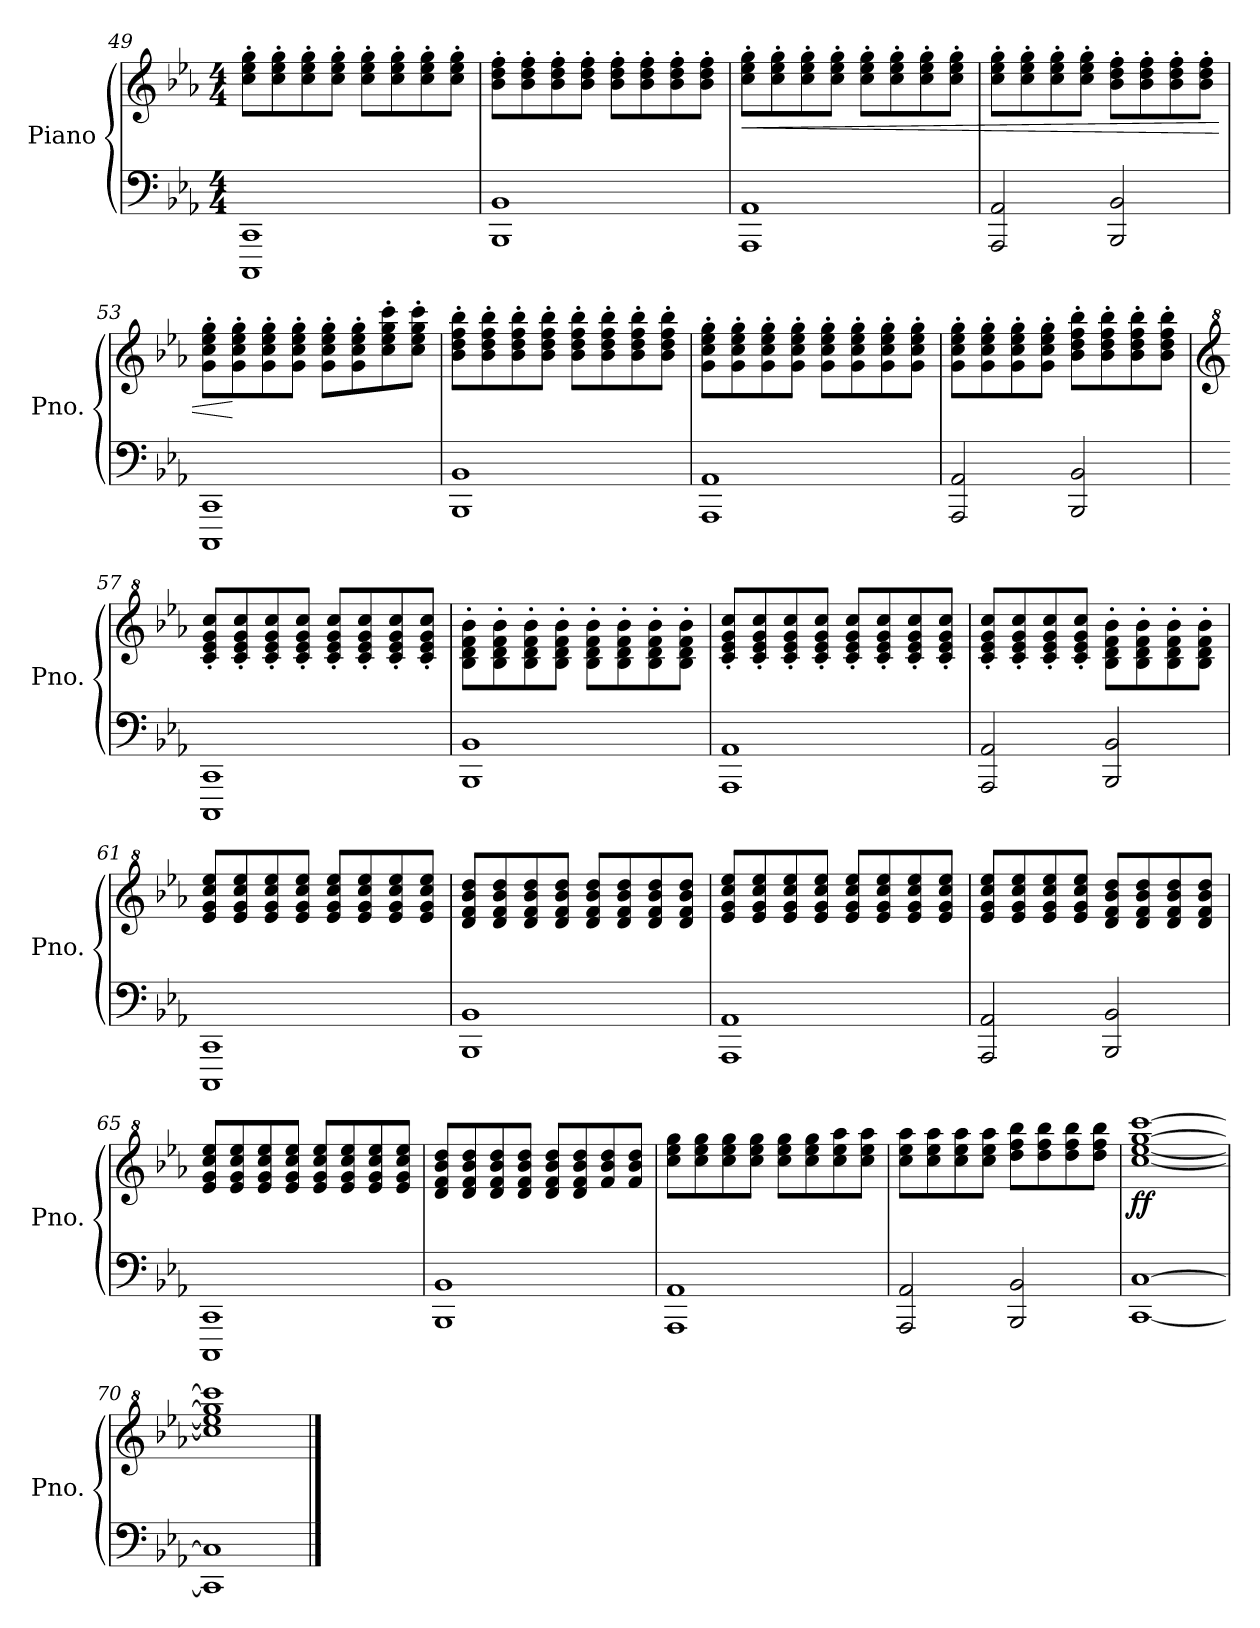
**kern	**kern	**dynam
*part1	*part1	*part1
*staff2	*staff1	*staff1/2
*I"Piano	*	*
*I'Pno.	*	*
!!LO:LB:g=z
*clefF4	*clefG2	*
*k[b-e-a-]	*k[b-e-a-]	*
*M4/4	*M4/4	*
=49	=49	=49
1CCC 1CC	8cc\' 8ee-\' 8gg\'L	.
.	8cc\' 8ee-\' 8gg\'	.
.	8cc\' 8ee-\' 8gg\'	.
.	8cc\' 8ee-\' 8gg\'J	.
.	8cc\' 8ee-\' 8gg\'L	.
.	8cc\' 8ee-\' 8gg\'	.
.	8cc\' 8ee-\' 8gg\'	.
.	8cc\' 8ee-\' 8gg\'J	.
=50	=50	=50
1BBB- 1BB-	8b-\' 8dd\' 8ff\'L	.
.	8b-\' 8dd\' 8ff\'	.
.	8b-\' 8dd\' 8ff\'	.
.	8b-\' 8dd\' 8ff\'J	.
.	8b-\' 8dd\' 8ff\'L	.
.	8b-\' 8dd\' 8ff\'	.
.	8b-\' 8dd\' 8ff\'	.
.	8b-\' 8dd\' 8ff\'J	.
=51	=51	=51
!	!	!LO:HP:b
1AAA- 1AA-	8cc\' 8ee-\' 8gg\'L	<
.	8cc\' 8ee-\' 8gg\'	.
.	8cc\' 8ee-\' 8gg\'	.
.	8cc\' 8ee-\' 8gg\'J	.
.	8cc\' 8ee-\' 8gg\'L	.
.	8cc\' 8ee-\' 8gg\'	.
.	8cc\' 8ee-\' 8gg\'	.
.	8cc\' 8ee-\' 8gg\'J	.
=52	=52	=52
2AAA-/ 2AA-/	8cc\' 8ee-\' 8gg\'L	.
.	8cc\' 8ee-\' 8gg\'	.
.	8cc\' 8ee-\' 8gg\'	.
.	8cc\' 8ee-\' 8gg\'J	.
2BBB-/ 2BB-/	8b-\' 8dd\' 8ff\'L	.
.	8b-\' 8dd\' 8ff\'	.
.	8b-\' 8dd\' 8ff\'	.
.	8b-\' 8dd\' 8ff\'J	.
!!LO:LB:g=z
=53	=53	=53
1CCC 1CC	8g\' 8cc\' 8ee-\' 8gg\'L	.
.	8g\' 8cc\' 8ee-\' 8gg\'	[
.	8g\' 8cc\' 8ee-\' 8gg\'	.
.	8g\' 8cc\' 8ee-\' 8gg\'J	.
.	8g\' 8cc\' 8ee-\' 8gg\'L	.
.	8g\' 8cc\' 8ee-\' 8gg\'	.
.	8cc\' 8ee-\' 8gg\' 8ccc\'	.
.	8cc\' 8ee-\' 8gg\' 8ccc\'J	.
=54	=54	=54
1BBB- 1BB-	8b-\' 8dd\' 8ff\' 8bb-\'L	.
.	8b-\' 8dd\' 8ff\' 8bb-\'	.
.	8b-\' 8dd\' 8ff\' 8bb-\'	.
.	8b-\' 8dd\' 8ff\' 8bb-\'J	.
.	8b-\' 8dd\' 8ff\' 8bb-\'L	.
.	8b-\' 8dd\' 8ff\' 8bb-\'	.
.	8b-\' 8dd\' 8ff\' 8bb-\'	.
.	8b-\' 8dd\' 8ff\' 8bb-\'J	.
=55	=55	=55
1AAA- 1AA-	8g\' 8cc\' 8ee-\' 8gg\'L	.
.	8g\' 8cc\' 8ee-\' 8gg\'	.
.	8g\' 8cc\' 8ee-\' 8gg\'	.
.	8g\' 8cc\' 8ee-\' 8gg\'J	.
.	8g\' 8cc\' 8ee-\' 8gg\'L	.
.	8g\' 8cc\' 8ee-\' 8gg\'	.
.	8g\' 8cc\' 8ee-\' 8gg\'	.
.	8g\' 8cc\' 8ee-\' 8gg\'J	.
=56	=56	=56
2AAA-/ 2AA-/	8g\' 8cc\' 8ee-\' 8gg\'L	.
.	8g\' 8cc\' 8ee-\' 8gg\'	.
.	8g\' 8cc\' 8ee-\' 8gg\'	.
.	8g\' 8cc\' 8ee-\' 8gg\'J	.
2BBB-/ 2BB-/	8b-\' 8dd\' 8ff\' 8bb-\'L	.
.	8b-\' 8dd\' 8ff\' 8bb-\'	.
.	8b-\' 8dd\' 8ff\' 8bb-\'	.
.	8b-\' 8dd\' 8ff\' 8bb-\'J	.
!!LO:PB:g=z
=57	=57	=57
*	*clefG^2	*
1CCC 1CC	8cc/' 8ee-/' 8gg/' 8ccc/'L	.
.	8cc/' 8ee-/' 8gg/' 8ccc/'	.
.	8cc/' 8ee-/' 8gg/' 8ccc/'	.
.	8cc/' 8ee-/' 8gg/' 8ccc/'J	.
.	8cc/' 8ee-/' 8gg/' 8ccc/'L	.
.	8cc/' 8ee-/' 8gg/' 8ccc/'	.
.	8cc/' 8ee-/' 8gg/' 8ccc/'	.
.	8cc/' 8ee-/' 8gg/' 8ccc/'J	.
=58	=58	=58
1BBB- 1BB-	8b-\' 8dd\' 8ff\' 8bb-\'L	.
.	8b-\' 8dd\' 8ff\' 8bb-\'	.
.	8b-\' 8dd\' 8ff\' 8bb-\'	.
.	8b-\' 8dd\' 8ff\' 8bb-\'J	.
.	8b-\' 8dd\' 8ff\' 8bb-\'L	.
.	8b-\' 8dd\' 8ff\' 8bb-\'	.
.	8b-\' 8dd\' 8ff\' 8bb-\'	.
.	8b-\' 8dd\' 8ff\' 8bb-\'J	.
=59	=59	=59
1AAA- 1AA-	8cc/' 8ee-/' 8gg/' 8ccc/'L	.
.	8cc/' 8ee-/' 8gg/' 8ccc/'	.
.	8cc/' 8ee-/' 8gg/' 8ccc/'	.
.	8cc/' 8ee-/' 8gg/' 8ccc/'J	.
.	8cc/' 8ee-/' 8gg/' 8ccc/'L	.
.	8cc/' 8ee-/' 8gg/' 8ccc/'	.
.	8cc/' 8ee-/' 8gg/' 8ccc/'	.
.	8cc/' 8ee-/' 8gg/' 8ccc/'J	.
=60	=60	=60
2AAA-/ 2AA-/	8cc/' 8ee-/' 8gg/' 8ccc/'L	.
.	8cc/' 8ee-/' 8gg/' 8ccc/'	.
.	8cc/' 8ee-/' 8gg/' 8ccc/'	.
.	8cc/' 8ee-/' 8gg/' 8ccc/'J	.
2BBB-/ 2BB-/	8b-\' 8dd\' 8ff\' 8bb-\'L	.
.	8b-\' 8dd\' 8ff\' 8bb-\'	.
.	8b-\' 8dd\' 8ff\' 8bb-\'	.
.	8b-\' 8dd\' 8ff\' 8bb-\'J	.
!!LO:LB:g=z
=61	=61	=61
1CCC 1CC	8ee-/ 8gg/ 8ccc/ 8eee-/L	.
.	8ee-/ 8gg/ 8ccc/ 8eee-/	.
.	8ee-/ 8gg/ 8ccc/ 8eee-/	.
.	8ee-/ 8gg/ 8ccc/ 8eee-/J	.
.	8ee-/ 8gg/ 8ccc/ 8eee-/L	.
.	8ee-/ 8gg/ 8ccc/ 8eee-/	.
.	8ee-/ 8gg/ 8ccc/ 8eee-/	.
.	8ee-/ 8gg/ 8ccc/ 8eee-/J	.
=62	=62	=62
1BBB- 1BB-	8dd/ 8ff/ 8bb-/ 8ddd/L	.
.	8dd/ 8ff/ 8bb-/ 8ddd/	.
.	8dd/ 8ff/ 8bb-/ 8ddd/	.
.	8dd/ 8ff/ 8bb-/ 8ddd/J	.
.	8dd/ 8ff/ 8bb-/ 8ddd/L	.
.	8dd/ 8ff/ 8bb-/ 8ddd/	.
.	8dd/ 8ff/ 8bb-/ 8ddd/	.
.	8dd/ 8ff/ 8bb-/ 8ddd/J	.
=63	=63	=63
1AAA- 1AA-	8ee-/ 8gg/ 8ccc/ 8eee-/L	.
.	8ee-/ 8gg/ 8ccc/ 8eee-/	.
.	8ee-/ 8gg/ 8ccc/ 8eee-/	.
.	8ee-/ 8gg/ 8ccc/ 8eee-/J	.
.	8ee-/ 8gg/ 8ccc/ 8eee-/L	.
.	8ee-/ 8gg/ 8ccc/ 8eee-/	.
.	8ee-/ 8gg/ 8ccc/ 8eee-/	.
.	8ee-/ 8gg/ 8ccc/ 8eee-/J	.
=64	=64	=64
2AAA-/ 2AA-/	8ee-/ 8gg/ 8ccc/ 8eee-/L	.
.	8ee-/ 8gg/ 8ccc/ 8eee-/	.
.	8ee-/ 8gg/ 8ccc/ 8eee-/	.
.	8ee-/ 8gg/ 8ccc/ 8eee-/J	.
2BBB-/ 2BB-/	8dd/ 8ff/ 8bb-/ 8ddd/L	.
.	8dd/ 8ff/ 8bb-/ 8ddd/	.
.	8dd/ 8ff/ 8bb-/ 8ddd/	.
.	8dd/ 8ff/ 8bb-/ 8ddd/J	.
!!LO:LB:g=z
=65	=65	=65
1CCC 1CC	8ee-/ 8gg/ 8ccc/ 8eee-/L	.
.	8ee-/ 8gg/ 8ccc/ 8eee-/	.
.	8ee-/ 8gg/ 8ccc/ 8eee-/	.
.	8ee-/ 8gg/ 8ccc/ 8eee-/J	.
.	8ee-/ 8gg/ 8ccc/ 8eee-/L	.
.	8ee-/ 8gg/ 8ccc/ 8eee-/	.
.	8ee-/ 8gg/ 8ccc/ 8eee-/	.
.	8ee-/ 8gg/ 8ccc/ 8eee-/J	.
=66	=66	=66
1BBB- 1BB-	8dd/ 8ff/ 8bb-/ 8ddd/L	.
.	8dd/ 8ff/ 8bb-/ 8ddd/	.
.	8dd/ 8ff/ 8bb-/ 8ddd/	.
.	8dd/ 8ff/ 8bb-/ 8ddd/J	.
.	8dd/ 8ff/ 8bb-/ 8ddd/L	.
.	8dd/ 8ff/ 8bb-/ 8ddd/	.
.	8ff/ 8bb-/ 8ddd/	.
.	8ff/ 8bb-/ 8ddd/J	.
=67	=67	=67
1AAA- 1AA-	8ccc\ 8eee-\ 8ggg\L	.
.	8ccc\ 8eee-\ 8ggg\	.
.	8ccc\ 8eee-\ 8ggg\	.
.	8ccc\ 8eee-\ 8ggg\J	.
.	8ccc\ 8eee-\ 8ggg\L	.
.	8ccc\ 8eee-\ 8ggg\	.
.	8ccc\ 8eee-\ 8aaa-\	.
.	8ccc\ 8eee-\ 8aaa-\J	.
=68	=68	=68
2AAA-/ 2AA-/	8ccc\ 8eee-\ 8aaa-\L	.
.	8ccc\ 8eee-\ 8aaa-\	.
.	8ccc\ 8eee-\ 8aaa-\	.
.	8ccc\ 8eee-\ 8aaa-\J	.
2BBB-/ 2BB-/	8ddd\ 8fff\ 8bbb-\L	.
.	8ddd\ 8fff\ 8bbb-\	.
.	8ddd\ 8fff\ 8bbb-\	.
.	8ddd\ 8fff\ 8bbb-\J	.
!!LO:LB:g=z
=69	=69	=69
!	!	!LO:DY:b
[1CC [1C	[1ccc [1eee- [1ggg [1cccc	ff
=70	=70	=70
1CC] 1C]	1ccc] 1eee-] 1ggg] 1cccc]	.
==	==	==
*-	*-	*-
